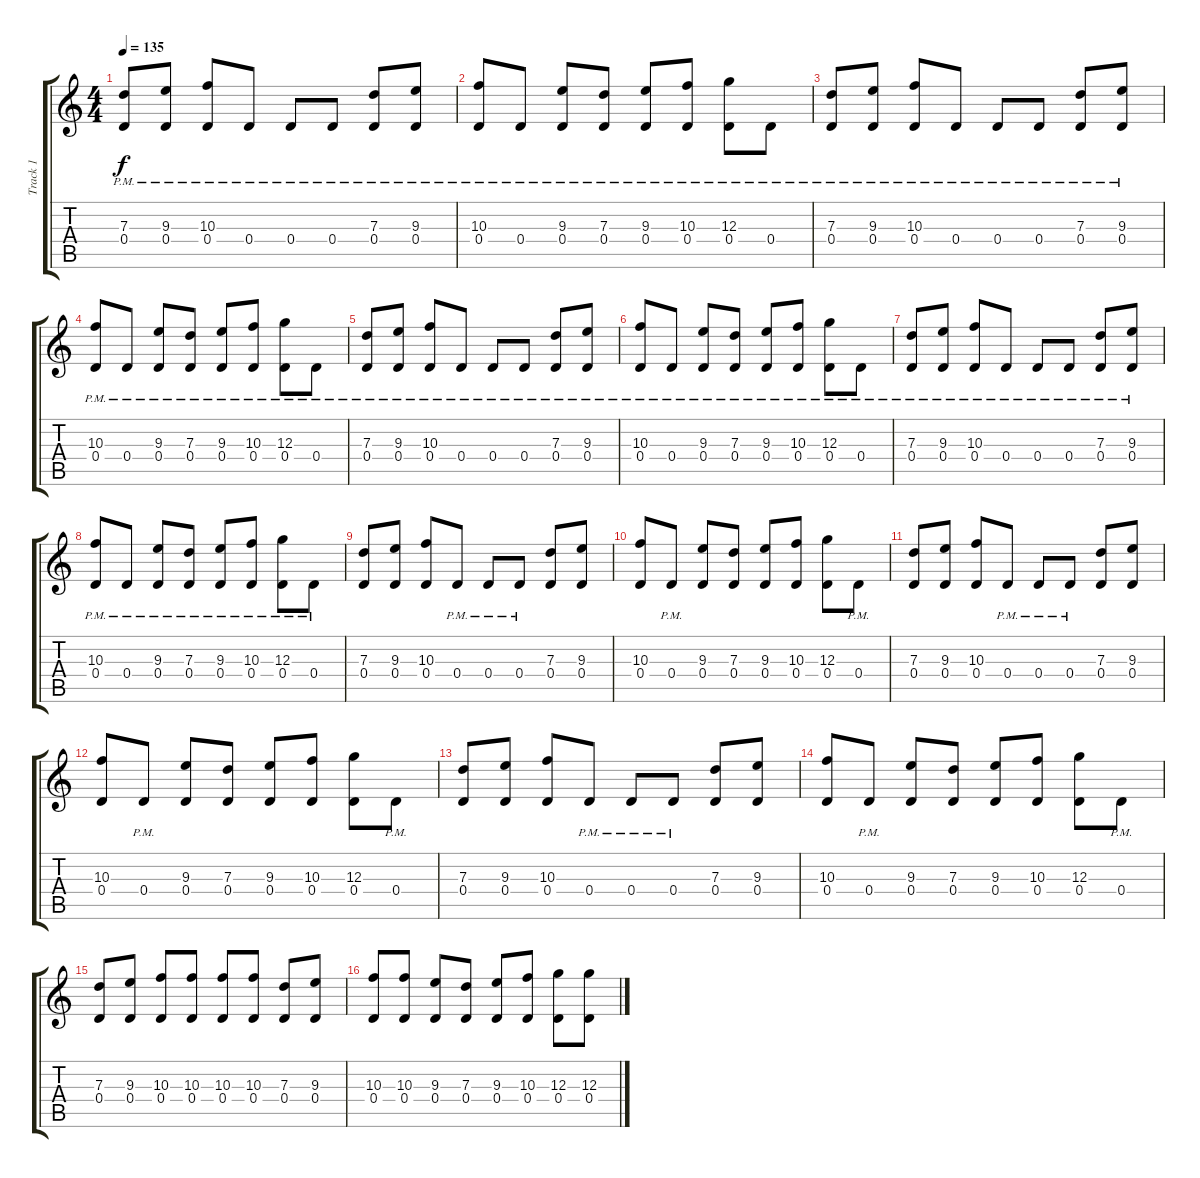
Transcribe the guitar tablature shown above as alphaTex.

\track ("Track 1" "Track 1") {instrument acousticguitarsteel}
\staff {score tabs}
\tuning (E4 B3 G3 D3 A2 D2) {hide}
\ts (4 4)
\tempo 135
\clef g2
\ks c
(7.3 0.4{pm}).8{dy f} (9.3 0.4{pm}).8 (10.3 0.4{pm}).8 0.4{pm}.8 0.4{pm}.8 0.4{pm}.8 (7.3 0.4{pm}).8 (9.3 0.4{pm}).8 |
(10.3 0.4{pm}).8 0.4{pm}.8 (9.3 0.4{pm}).8 (7.3 0.4{pm}).8 (9.3 0.4{pm}).8 (10.3 0.4{pm}).8 (12.3 0.4{pm}).8 0.4{pm}.8 |
(7.3 0.4{pm}).8 (9.3 0.4{pm}).8 (10.3 0.4{pm}).8 0.4{pm}.8 0.4{pm}.8 0.4{pm}.8 (7.3 0.4{pm}).8 (9.3 0.4{pm}).8 |
(10.3 0.4{pm}).8 0.4{pm}.8 (9.3 0.4{pm}).8 (7.3 0.4{pm}).8 (9.3 0.4{pm}).8 (10.3 0.4{pm}).8 (12.3 0.4{pm}).8 0.4{pm}.8 |
(7.3 0.4{pm}).8 (9.3 0.4{pm}).8 (10.3 0.4{pm}).8 0.4{pm}.8 0.4{pm}.8 0.4{pm}.8 (7.3 0.4{pm}).8 (9.3 0.4{pm}).8 |
(10.3 0.4{pm}).8 0.4{pm}.8 (9.3 0.4{pm}).8 (7.3 0.4{pm}).8 (9.3 0.4{pm}).8 (10.3 0.4{pm}).8 (12.3 0.4{pm}).8 0.4{pm}.8 |
(7.3 0.4{pm}).8 (9.3 0.4{pm}).8 (10.3 0.4{pm}).8 0.4{pm}.8 0.4{pm}.8 0.4{pm}.8 (7.3 0.4{pm}).8 (9.3 0.4{pm}).8 |
(10.3 0.4{pm}).8 0.4{pm}.8 (9.3 0.4{pm}).8 (7.3 0.4{pm}).8 (9.3 0.4{pm}).8 (10.3 0.4{pm}).8 (12.3 0.4{pm}).8 0.4{pm}.8 |
(7.3 0.4).8 (9.3 0.4).8 (10.3 0.4).8 0.4{pm}.8 0.4{pm}.8 0.4{pm}.8 (7.3 0.4).8 (9.3 0.4).8 |
(10.3 0.4).8 0.4{pm}.8 (9.3 0.4).8 (7.3 0.4).8 (9.3 0.4).8 (10.3 0.4).8 (12.3 0.4).8 0.4{pm}.8 |
(7.3 0.4).8 (9.3 0.4).8 (10.3 0.4).8 0.4{pm}.8 0.4{pm}.8 0.4{pm}.8 (7.3 0.4).8 (9.3 0.4).8 |
(10.3 0.4).8 0.4{pm}.8 (9.3 0.4).8 (7.3 0.4).8 (9.3 0.4).8 (10.3 0.4).8 (12.3 0.4).8 0.4{pm}.8 |
(7.3 0.4).8 (9.3 0.4).8 (10.3 0.4).8 0.4{pm}.8 0.4{pm}.8 0.4{pm}.8 (7.3 0.4).8 (9.3 0.4).8 |
(10.3 0.4).8 0.4{pm}.8 (9.3 0.4).8 (7.3 0.4).8 (9.3 0.4).8 (10.3 0.4).8 (12.3 0.4).8 0.4{pm}.8 |
(7.3 0.4).8 (9.3 0.4).8 (10.3 0.4).8 (10.3 0.4).8 (10.3 0.4).8 (10.3 0.4).8 (7.3 0.4).8 (9.3 0.4).8 |
(10.3 0.4).8 (10.3 0.4).8 (9.3 0.4).8 (7.3 0.4).8 (9.3 0.4).8 (10.3 0.4).8 (12.3 0.4).8 (12.3 0.4).8
